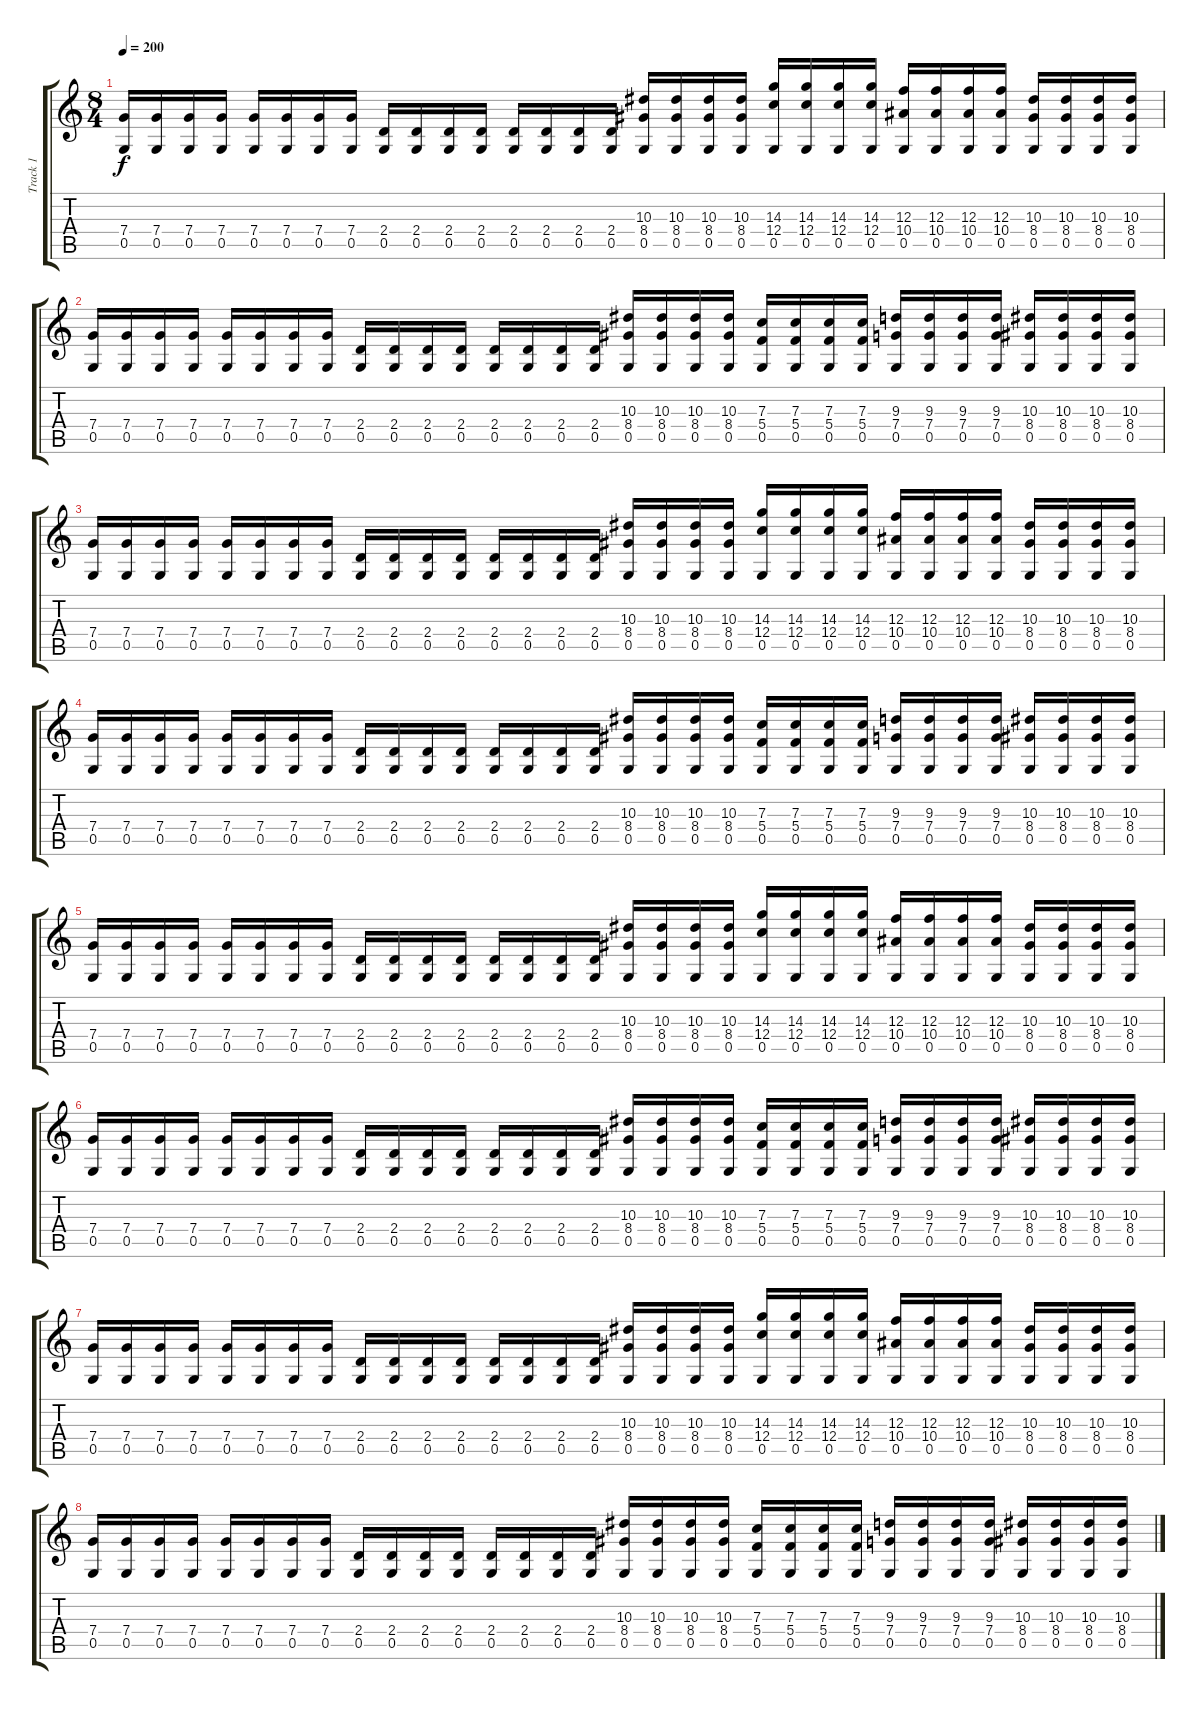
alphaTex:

\track ("Track 1" "Track 1") {instrument distortionguitar}
\staff {score tabs}
\tuning (D4 A3 F3 C3 G2 D2) {hide}
\ts (8 4)
\tempo 200
\clef g2
\ks c
(7.4 0.5).16{dy f} (7.4 0.5).16 (7.4 0.5).16 (7.4 0.5).16 (7.4 0.5).16 (7.4 0.5).16 (7.4 0.5).16 (7.4 0.5).16 (2.4 0.5).16 (2.4 0.5).16 (2.4 0.5).16 (2.4 0.5).16 (2.4 0.5).16 (2.4 0.5).16 (2.4 0.5).16 (2.4 0.5).16 (10.3 8.4 0.5).16 (10.3 8.4 0.5).16 (10.3 8.4 0.5).16 (10.3 8.4 0.5).16 (14.3 12.4 0.5).16 (14.3 12.4 0.5).16 (14.3 12.4 0.5).16 (14.3 12.4 0.5).16 (12.3 10.4 0.5).16 (12.3 10.4 0.5).16 (12.3 10.4 0.5).16 (12.3 10.4 0.5).16 (10.3 8.4 0.5).16 (10.3 8.4 0.5).16 (10.3 8.4 0.5).16 (10.3 8.4 0.5).16 |
(7.4 0.5).16 (7.4 0.5).16 (7.4 0.5).16 (7.4 0.5).16 (7.4 0.5).16 (7.4 0.5).16 (7.4 0.5).16 (7.4 0.5).16 (2.4 0.5).16 (2.4 0.5).16 (2.4 0.5).16 (2.4 0.5).16 (2.4 0.5).16 (2.4 0.5).16 (2.4 0.5).16 (2.4 0.5).16 (10.3 8.4 0.5).16 (10.3 8.4 0.5).16 (10.3 8.4 0.5).16 (10.3 8.4 0.5).16 (7.3 5.4 0.5).16 (7.3 5.4 0.5).16 (7.3 5.4 0.5).16 (7.3 5.4 0.5).16 (9.3 7.4 0.5).16 (9.3 7.4 0.5).16 (9.3 7.4 0.5).16 (9.3 7.4 0.5).16 (10.3 8.4 0.5).16 (10.3 8.4 0.5).16 (10.3 8.4 0.5).16 (10.3 8.4 0.5).16 |
(7.4 0.5).16 (7.4 0.5).16 (7.4 0.5).16 (7.4 0.5).16 (7.4 0.5).16 (7.4 0.5).16 (7.4 0.5).16 (7.4 0.5).16 (2.4 0.5).16 (2.4 0.5).16 (2.4 0.5).16 (2.4 0.5).16 (2.4 0.5).16 (2.4 0.5).16 (2.4 0.5).16 (2.4 0.5).16 (10.3 8.4 0.5).16 (10.3 8.4 0.5).16 (10.3 8.4 0.5).16 (10.3 8.4 0.5).16 (14.3 12.4 0.5).16 (14.3 12.4 0.5).16 (14.3 12.4 0.5).16 (14.3 12.4 0.5).16 (12.3 10.4 0.5).16 (12.3 10.4 0.5).16 (12.3 10.4 0.5).16 (12.3 10.4 0.5).16 (10.3 8.4 0.5).16 (10.3 8.4 0.5).16 (10.3 8.4 0.5).16 (10.3 8.4 0.5).16 |
(7.4 0.5).16 (7.4 0.5).16 (7.4 0.5).16 (7.4 0.5).16 (7.4 0.5).16 (7.4 0.5).16 (7.4 0.5).16 (7.4 0.5).16 (2.4 0.5).16 (2.4 0.5).16 (2.4 0.5).16 (2.4 0.5).16 (2.4 0.5).16 (2.4 0.5).16 (2.4 0.5).16 (2.4 0.5).16 (10.3 8.4 0.5).16 (10.3 8.4 0.5).16 (10.3 8.4 0.5).16 (10.3 8.4 0.5).16 (7.3 5.4 0.5).16 (7.3 5.4 0.5).16 (7.3 5.4 0.5).16 (7.3 5.4 0.5).16 (9.3 7.4 0.5).16 (9.3 7.4 0.5).16 (9.3 7.4 0.5).16 (9.3 7.4 0.5).16 (10.3 8.4 0.5).16 (10.3 8.4 0.5).16 (10.3 8.4 0.5).16 (10.3 8.4 0.5).16 |
(7.4 0.5).16 (7.4 0.5).16 (7.4 0.5).16 (7.4 0.5).16 (7.4 0.5).16 (7.4 0.5).16 (7.4 0.5).16 (7.4 0.5).16 (2.4 0.5).16 (2.4 0.5).16 (2.4 0.5).16 (2.4 0.5).16 (2.4 0.5).16 (2.4 0.5).16 (2.4 0.5).16 (2.4 0.5).16 (10.3 8.4 0.5).16 (10.3 8.4 0.5).16 (10.3 8.4 0.5).16 (10.3 8.4 0.5).16 (14.3 12.4 0.5).16 (14.3 12.4 0.5).16 (14.3 12.4 0.5).16 (14.3 12.4 0.5).16 (12.3 10.4 0.5).16 (12.3 10.4 0.5).16 (12.3 10.4 0.5).16 (12.3 10.4 0.5).16 (10.3 8.4 0.5).16 (10.3 8.4 0.5).16 (10.3 8.4 0.5).16 (10.3 8.4 0.5).16 |
(7.4 0.5).16 (7.4 0.5).16 (7.4 0.5).16 (7.4 0.5).16 (7.4 0.5).16 (7.4 0.5).16 (7.4 0.5).16 (7.4 0.5).16 (2.4 0.5).16 (2.4 0.5).16 (2.4 0.5).16 (2.4 0.5).16 (2.4 0.5).16 (2.4 0.5).16 (2.4 0.5).16 (2.4 0.5).16 (10.3 8.4 0.5).16 (10.3 8.4 0.5).16 (10.3 8.4 0.5).16 (10.3 8.4 0.5).16 (7.3 5.4 0.5).16 (7.3 5.4 0.5).16 (7.3 5.4 0.5).16 (7.3 5.4 0.5).16 (9.3 7.4 0.5).16 (9.3 7.4 0.5).16 (9.3 7.4 0.5).16 (9.3 7.4 0.5).16 (10.3 8.4 0.5).16 (10.3 8.4 0.5).16 (10.3 8.4 0.5).16 (10.3 8.4 0.5).16 |
(7.4 0.5).16 (7.4 0.5).16 (7.4 0.5).16 (7.4 0.5).16 (7.4 0.5).16 (7.4 0.5).16 (7.4 0.5).16 (7.4 0.5).16 (2.4 0.5).16 (2.4 0.5).16 (2.4 0.5).16 (2.4 0.5).16 (2.4 0.5).16 (2.4 0.5).16 (2.4 0.5).16 (2.4 0.5).16 (10.3 8.4 0.5).16 (10.3 8.4 0.5).16 (10.3 8.4 0.5).16 (10.3 8.4 0.5).16 (14.3 12.4 0.5).16 (14.3 12.4 0.5).16 (14.3 12.4 0.5).16 (14.3 12.4 0.5).16 (12.3 10.4 0.5).16 (12.3 10.4 0.5).16 (12.3 10.4 0.5).16 (12.3 10.4 0.5).16 (10.3 8.4 0.5).16 (10.3 8.4 0.5).16 (10.3 8.4 0.5).16 (10.3 8.4 0.5).16 |
(7.4 0.5).16 (7.4 0.5).16 (7.4 0.5).16 (7.4 0.5).16 (7.4 0.5).16 (7.4 0.5).16 (7.4 0.5).16 (7.4 0.5).16 (2.4 0.5).16 (2.4 0.5).16 (2.4 0.5).16 (2.4 0.5).16 (2.4 0.5).16 (2.4 0.5).16 (2.4 0.5).16 (2.4 0.5).16 (10.3 8.4 0.5).16 (10.3 8.4 0.5).16 (10.3 8.4 0.5).16 (10.3 8.4 0.5).16 (7.3 5.4 0.5).16 (7.3 5.4 0.5).16 (7.3 5.4 0.5).16 (7.3 5.4 0.5).16 (9.3 7.4 0.5).16 (9.3 7.4 0.5).16 (9.3 7.4 0.5).16 (9.3 7.4 0.5).16 (10.3 8.4 0.5).16 (10.3 8.4 0.5).16 (10.3 8.4 0.5).16 (10.3 8.4 0.5).16
